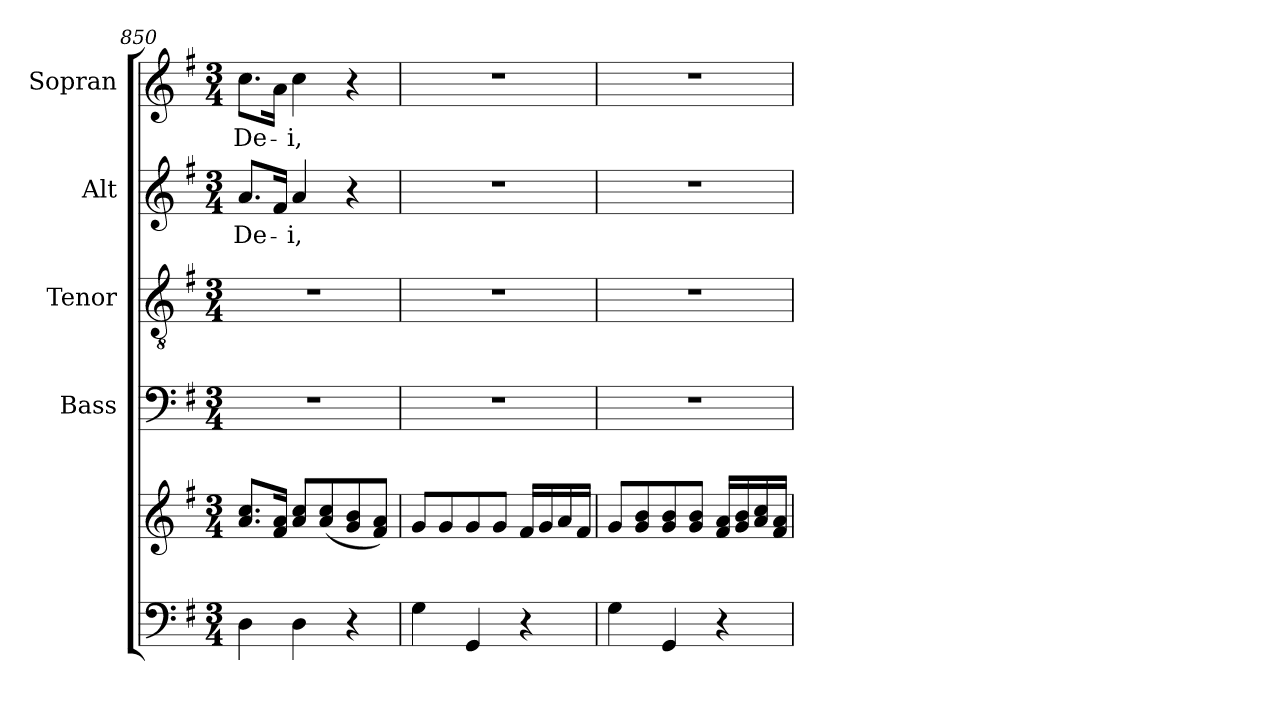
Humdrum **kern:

**kern	**kern	**kern	**kern	**kern	**text	**kern	**text
*part5	*part5	*part4	*part3	*part2	*part2	*part1	*part1
*staff6	*staff5	*staff4	*staff3	*staff2	*staff2	*staff1	*staff1
*	*	*I"Bass	*I"Tenor	*I"Alt	*	*I"Sopran	*
*	*	*I'B.	*I'T.	*I'A.	*	*I'S.	*
*clefF4	*clefG2	*clefF4	*clefGv2	*clefG2	*	*clefG2	*
*k[f#]	*k[f#]	*k[f#]	*k[f#]	*k[f#]	*	*k[f#]	*
*G:	*G:	*G:	*G:	*G:	*	*G:	*
*M3/4	*M3/4	*M3/4	*M3/4	*M3/4	*	*M3/4	*
=850	=850	=850	=850	=850	=850	=850	=850
!	!	!	!	!	!LO:LY:b	!	!LO:LY:b
4D\	8.a/ 8.cc/L	2.r	2.r	8.a/L	De-	8.cc\L	De-
.	16f#/ 16a/Jk	.	.	16f#/Jk	.	16a\Jk	.
!	!	!	!	!	!LO:LY:b	!	!LO:LY:b
4D\	8a/ 8cc/L	.	.	4a/	-i,	4cc\	-i,
.	(<8a/ 8cc/	.	.	.	.	.	.
4r	8g/ 8b/	.	.	4r	.	4r	.
.	8f#/ 8a/J)	.	.	.	.	.	.
=851	=851	=851	=851	=851	=851	=851	=851
4G\	8g/L	2.r	2.r	2.r	.	2.r	.
.	8g/	.	.	.	.	.	.
4GG/	8g/	.	.	.	.	.	.
.	8g/J	.	.	.	.	.	.
4r	16f#/LL	.	.	.	.	.	.
.	16g/	.	.	.	.	.	.
.	16a/	.	.	.	.	.	.
.	16f#/JJ	.	.	.	.	.	.
=852	=852	=852	=852	=852	=852	=852	=852
4G\	8g/L	2.r	2.r	2.r	.	2.r	.
.	8g/ 8b/	.	.	.	.	.	.
4GG/	8g/ 8b/	.	.	.	.	.	.
.	8g/ 8b/J	.	.	.	.	.	.
4r	16f#/ 16a/LL	.	.	.	.	.	.
.	16g/ 16b/	.	.	.	.	.	.
.	16a/ 16cc/	.	.	.	.	.	.
.	16f#/ 16a/JJ	.	.	.	.	.	.
=	=	=	=	=	=	=	=
*-	*-	*-	*-	*-	*-	*-	*-
